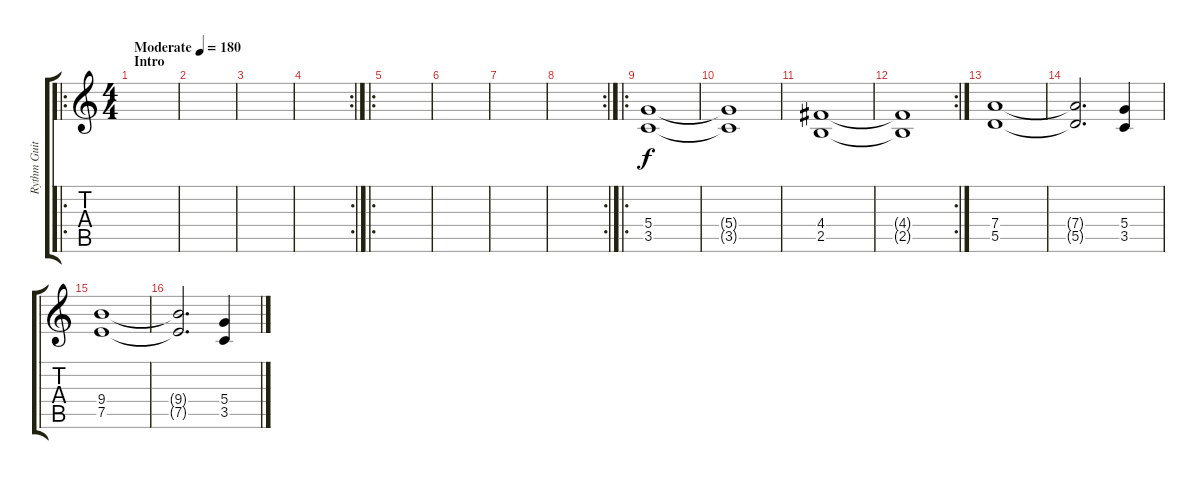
\track ("Rythm Guitar" "Rythm Guit") {instrument distortionguitar}
\staff {score tabs}
\tuning (E4 B3 G3 D3 A2 E2) {hide}
\ro
\ts (4 4)
\section ("" "Intro")
\tempo (180 "Moderate")
\clef g2
\ks c
|
|
|
\rc 2
|
\ro
|
|
|
\rc 2
|
\ro
(5.4 3.5).1 |
(5.4{t} 3.5{t}).1 |
(4.4 2.5).1 |
\rc 2
(4.4{t} 2.5{t}).1 |
(7.4 5.5).1 |
(7.4{t} 5.5{t}).2{d} (5.4 3.5).4 |
(9.4 7.5).1 |
(9.4{t} 7.5{t}).2{d} (5.4 3.5).4
